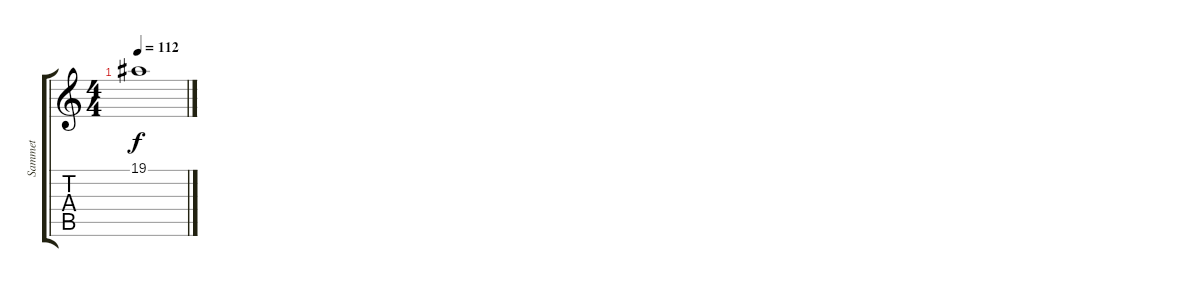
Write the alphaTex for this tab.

\track ("Sammet" "Sammet") {instrument choiraahs}
\staff {score tabs}
\tuning (Eb4 Bb3 Gb3 Db3 Ab2 Eb2) {hide}
\ts (4 4)
\tempo 112
\clef g2
\ks c
19.1{t}.1{dy f}
